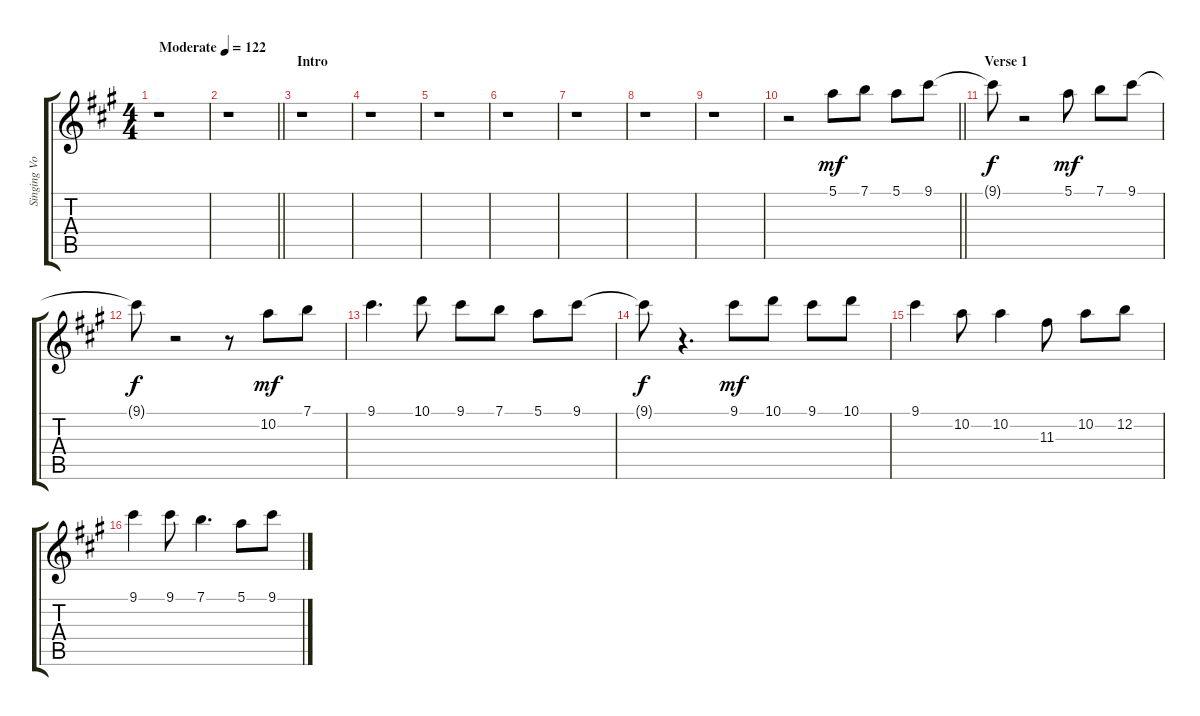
\track ("Singing Voice" "Singing Vo") {instrument distortionguitar}
\staff {score tabs}
\tuning (E4 B3 G3 D3 A2 E2) {hide}
\ts (4 4)
\tempo (122 "Moderate")
\clef g2
\ks a
r.1{dy mf instrument distortionguitar} |
\barLineRight lightlight
r.1 |
\section ("" "Intro")
r.1 |
r.1 |
r.1 |
r.1 |
r.1 |
r.1 |
r.1 |
\barLineRight lightlight
r.2 5.1.8 7.1.8 5.1.8 9.1.8 |
\section ("" "Verse 1")
9.1{t}.8{dy f} r.2 5.1.8{dy mf} 7.1.8 9.1.8 |
9.1{t}.8{dy f} r.2 r.8 10.2.8{dy mf} 7.1.8 |
9.1.4{d} 10.1.8 9.1.8 7.1.8 5.1.8 9.1.8 |
9.1{t}.8{dy f} r.4{d} 9.1.8{dy mf} 10.1.8 9.1.8 10.1.8 |
9.1.4 10.2.8 10.2.4 11.3.8 10.2.8 12.2.8 |
9.1.4 9.1.8 7.1.4{d} 5.1.8 9.1.8
